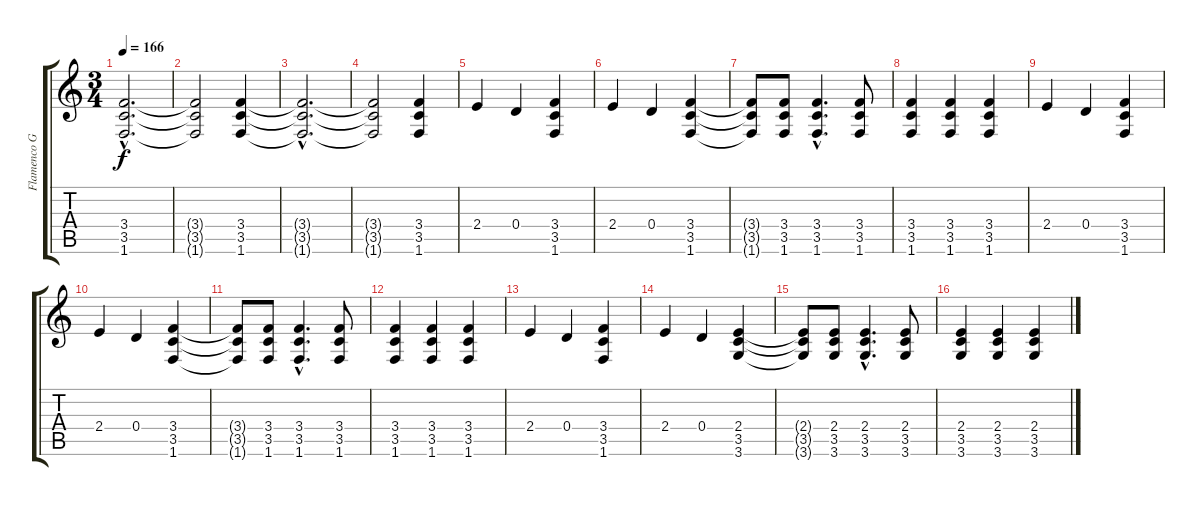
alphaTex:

\track ("Flamenco Guitar" "Flamenco G") {instrument acousticguitarnylon}
\staff {score tabs}
\tuning (E4 B3 G3 D3 A2 E2) {hide}
\ts (3 4)
\tempo 166
\clef g2
\ks c
(3.4{hac t} 3.5{hac t} 1.6{hac t}).2{d dy f} |
(3.4{t} 3.5{t} 1.6{t}).2 (3.4 3.5 1.6).4 |
(3.4{hac t} 3.5{hac t} 1.6{hac t}).2{d} |
(3.4{t} 3.5{t} 1.6{t}).2 (3.4 3.5 1.6).4 |
2.4.4 0.4.4 (3.4 3.5 1.6).4 |
2.4.4 0.4.4 (3.4 3.5 1.6).4 |
(3.4{t} 3.5{t} 1.6{t}).8 (3.4 3.5 1.6).8 (3.4{hac} 3.5{hac} 1.6{hac}).4{d} (3.4 3.5 1.6).8 |
(3.4 3.5 1.6).4 (3.4 3.5 1.6).4 (3.4 3.5 1.6).4 |
2.4.4 0.4.4 (3.4 3.5 1.6).4 |
2.4.4 0.4.4 (3.4 3.5 1.6).4 |
(3.4{t} 3.5{t} 1.6{t}).8 (3.4 3.5 1.6).8 (3.4{hac} 3.5{hac} 1.6{hac}).4{d} (3.4 3.5 1.6).8 |
(3.4 3.5 1.6).4 (3.4 3.5 1.6).4 (3.4 3.5 1.6).4 |
2.4.4 0.4.4 (3.4 3.5 1.6).4 |
2.4.4 0.4.4 (2.4 3.5 3.6).4 |
(2.4{t} 3.5{t} 3.6{t}).8 (2.4 3.5 3.6).8 (2.4{hac} 3.5{hac} 3.6{hac}).4{d} (2.4 3.5 3.6).8 |
(2.4 3.5 3.6).4 (2.4 3.5 3.6).4 (2.4 3.5 3.6).4
